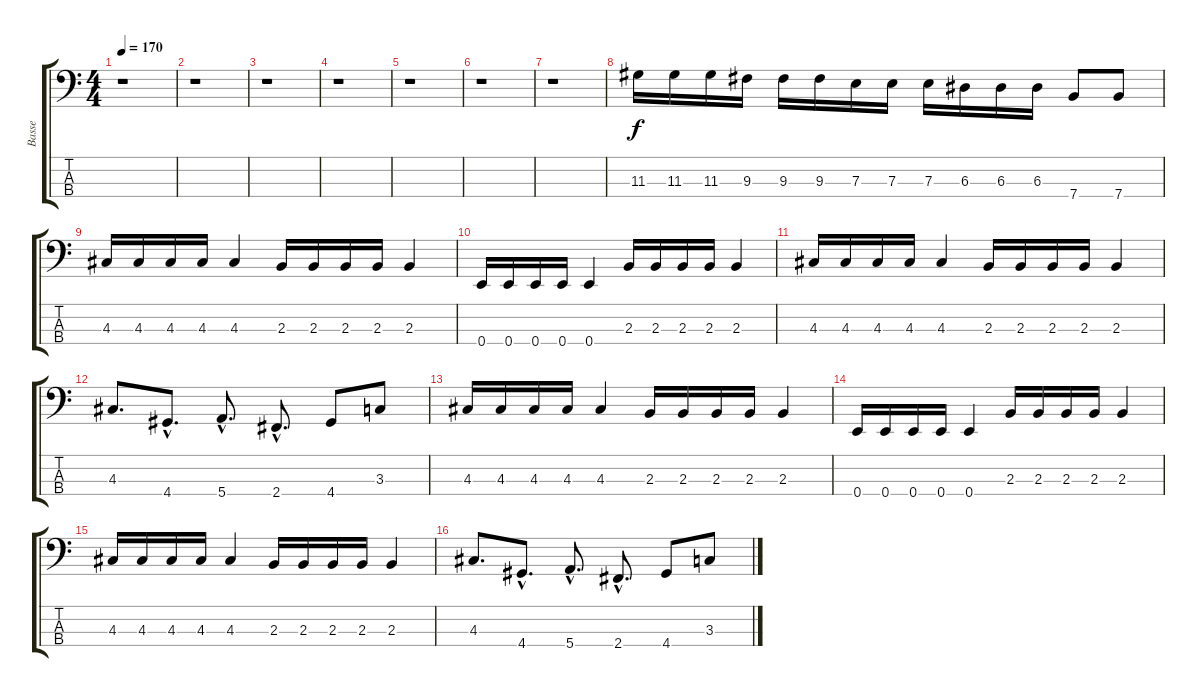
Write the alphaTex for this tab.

\track ("Basse" "Basse") {instrument electricbassfinger}
\staff {score tabs}
\tuning (G2 D2 A1 E1) {hide}
\ts (4 4)
\tempo 170
\clef f4
\ks c
r.1{dy f instrument electricbassfinger} |
r.1 |
r.1 |
r.1 |
r.1 |
r.1 |
r.1 |
11.3.16 11.3.16 11.3.16 9.3.16 9.3.16 9.3.16 7.3.16 7.3.16 7.3.16 6.3.16 6.3.16 6.3.16 7.4.8 7.4.8 |
4.3.16 4.3.16 4.3.16 4.3.16 4.3.4 2.3.16 2.3.16 2.3.16 2.3.16 2.3.4 |
0.4.16 0.4.16 0.4.16 0.4.16 0.4.4 2.3.16 2.3.16 2.3.16 2.3.16 2.3.4 |
4.3.16 4.3.16 4.3.16 4.3.16 4.3.4 2.3.16 2.3.16 2.3.16 2.3.16 2.3.4 |
4.3.8{d} 4.4{hac}.8{d} 5.4{hac}.8{d} 2.4{hac}.8{d} 4.4.8 3.3.8 |
4.3.16 4.3.16 4.3.16 4.3.16 4.3.4 2.3.16 2.3.16 2.3.16 2.3.16 2.3.4 |
0.4.16 0.4.16 0.4.16 0.4.16 0.4.4 2.3.16 2.3.16 2.3.16 2.3.16 2.3.4 |
4.3.16 4.3.16 4.3.16 4.3.16 4.3.4 2.3.16 2.3.16 2.3.16 2.3.16 2.3.4 |
4.3.8{d} 4.4{hac}.8{d} 5.4{hac}.8{d} 2.4{hac}.8{d} 4.4.8 3.3.8
